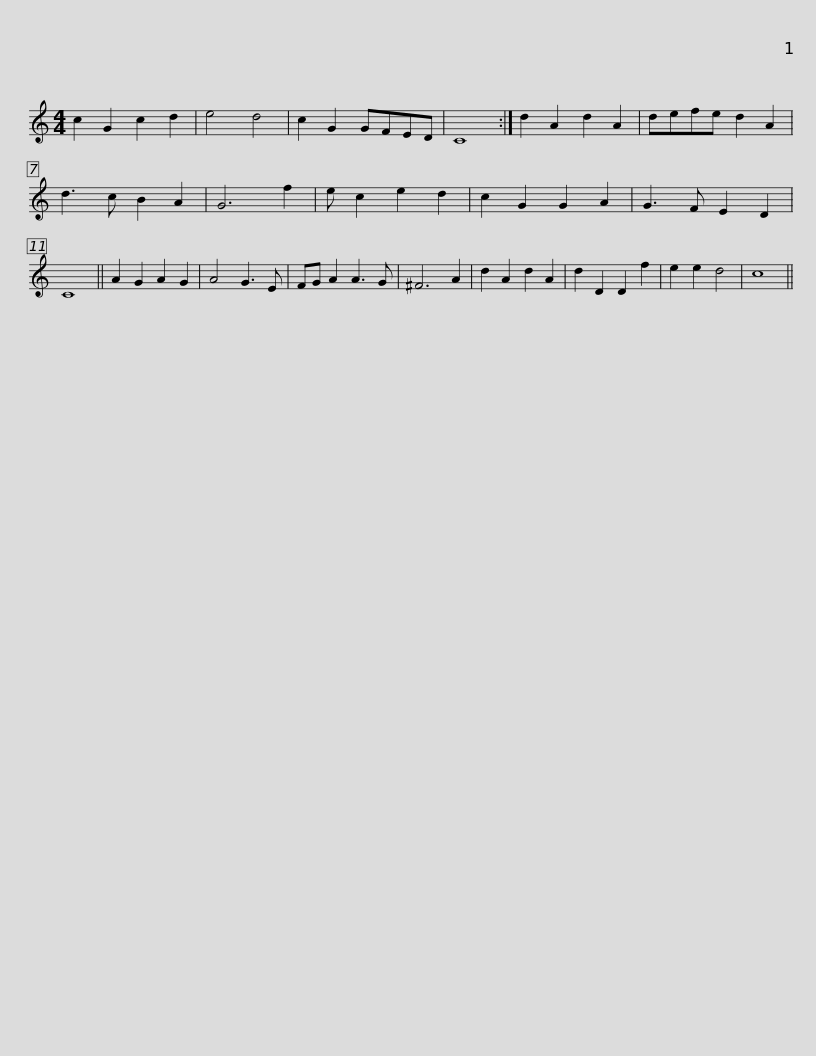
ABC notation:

X:1
L:1/8
M:4/4
I:linebreak $
K:C
V:1 treble
V:1
 c2 G2 c2 d2 | e4 d4 | c2 G2 GFED | C8 :| d2 A2 d2 A2 | %5
 defe d2 A2 | d3 c B2 A2 | G6 f2 | e c2 e2 d2 | c2 G2 G2 A2 |$ %10
 G3 F E2 D2 | C8 || A2 G2 A2 G2 | A4 G3 E | FG A2 A3 G | %15
 ^F6 A2 | d2 A2 d2 A2 | d2 D2 D2 f2 | e2 e2 d4 | c8 || %20
